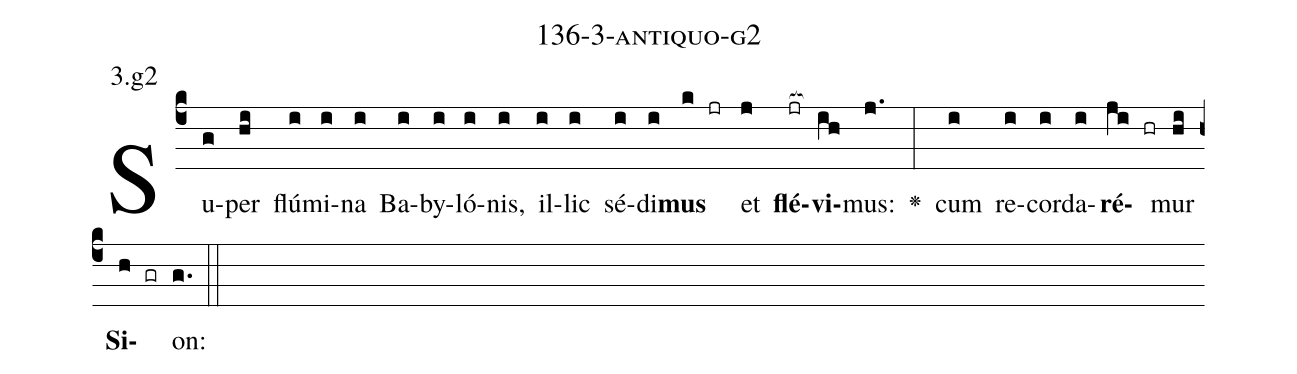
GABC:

name: 136-3-antiquo-g2;
annotation: 3.g2;
%%
(c4)Su(g)per(hi) flú(i)mi(i)na(i) Ba(i)by(i)ló(i)nis,(i) il(i)lic(i) sé(i)di(i)<b>mus</b>(k jr) et(j) <b>flé</b>(jr[ocb:1{])<b>vi</b>(ih[ocb:0}])mus:(j.) <v>\greheightstar</v>(:) cum(i) re(i)cor(i)da(i)<b>ré</b>(ji hr)mur(hi) <b>Si</b>(h gr)on:(g.) (::)


%E(i) u(i) o(ji) u(hi) a(h) e.(g.) (::)
